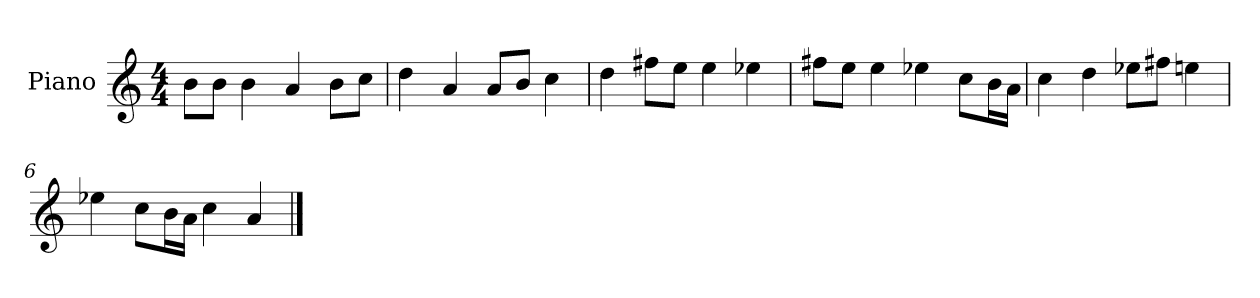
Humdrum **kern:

**kern
*part1
*staff1
*I"Piano
*I'P-no
*clefG2
*k[]
*M4/4
*MM90
=1
8b\L
8b\J
4b\
4a/
8b\L
8cc\J
=2
4dd\
4a/
8a/L
8b/J
4cc\
=3
4dd\
8ff#X\L
8ee\J
4ee\
4ee-X\
=4
8ff#X\L
8ee\J
4ee\
4ee-X\
8cc\L
16b\L
16a\JJ
=5
4cc\
4dd\
8ee-X\L
8ff#X\J
4een\
!!LO:LB:g=z
=6
4ee-X\
8cc\L
16b\L
16a\JJ
4cc\
4a/
==
*-
